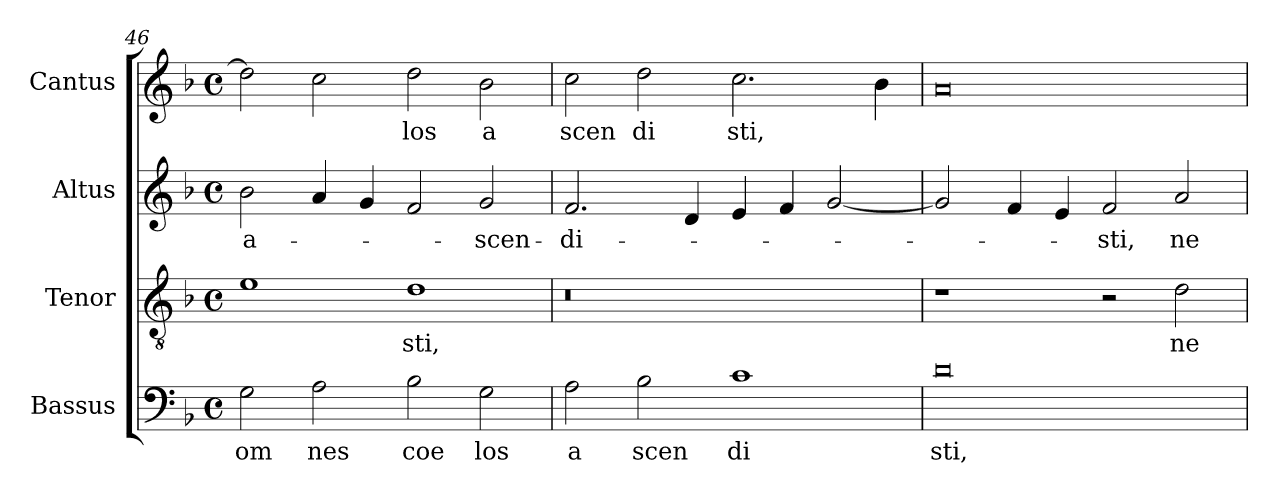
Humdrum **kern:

**kern	**text	**kern	**text	**kern	**text	**kern	**text
*part4	*part4	*part3	*part3	*part2	*part2	*part1	*part1
*staff4	*staff4	*staff3	*staff3	*staff2	*staff2	*staff1	*staff1
*I"Bassus	*	*I"Tenor	*	*I"Altus	*	*I"Cantus	*
*clefF4	*	*clefGv2	*	*clefG2	*	*clefG2	*
*k[b-]	*	*k[b-]	*	*k[b-]	*	*k[b-]	*
*F:	*	*F:	*	*F:	*	*F:	*
*M4/4	*	*M4/4	*	*M4/4	*	*M4/4	*
*met(c)	*	*met(c)	*	*met(c)	*	*met(c)	*
=46	=46	=46	=46	=46	=46	=46	=46
!	!LO:LY:b:cj	!	!	!	!LO:LY:b:cj	!	!
2G\	om	1e	.	2b-\	a-	2dd\]	.
!	!LO:LY:b:cj	!	!	!	!	!	!
2A\	nes	.	.	4a/	.	2cc\	.
.	.	.	.	4g/	.	.	.
!	!LO:LY:b:cj	!	!LO:LY:b:cj	!	!	!	!LO:LY:b:cj
2B-\	coe	1d	-sti,	2f/	.	2dd\	los
!	!LO:LY:b:cj	!	!	!	!LO:LY:b:cj	!	!LO:LY:b:cj
2G\	los	.	.	2g/	-scen-	2b-\	a
=47	=47	=47	=47	=47	=47	=47	=47
!	!LO:LY:b:cj	!	!	!	!LO:LY:b:cj	!	!LO:LY:b:cj
2A\	a	0r	.	2.f/	-di-	2cc\	scen
!	!LO:LY:b:cj	!	!	!	!	!	!LO:LY:b:cj
2B-\	scen	.	.	.	.	2dd\	di
.	.	.	.	4d/	.	.	.
!	!LO:LY:b:cj	!	!	!	!	!	!LO:LY:b
1c	di	.	.	4e/	.	2.cc\	sti,
.	.	.	.	4f/	.	.	.
.	.	.	.	[<2g/	.	.	.
.	.	.	.	.	.	4b-\	.
=48	=48	=48	=48	=48	=48	=48	=48
!	!LO:LY:b:cj	!	!	!	!	!	!
0d	sti,	1r	.	2g/]	.	0a	.
.	.	.	.	4f/	.	.	.
.	.	.	.	4e/	.	.	.
!	!	!	!	!	!LO:LY:b:cj	!	!
.	.	2r	.	2f/	-sti,	.	.
!	!	!	!LO:LY:b:cj	!	!LO:LY:b:cj	!	!
.	.	2d\	ne	2a/	ne	.	.
=	=	=	=	=	=	=	=
*-	*-	*-	*-	*-	*-	*-	*-
